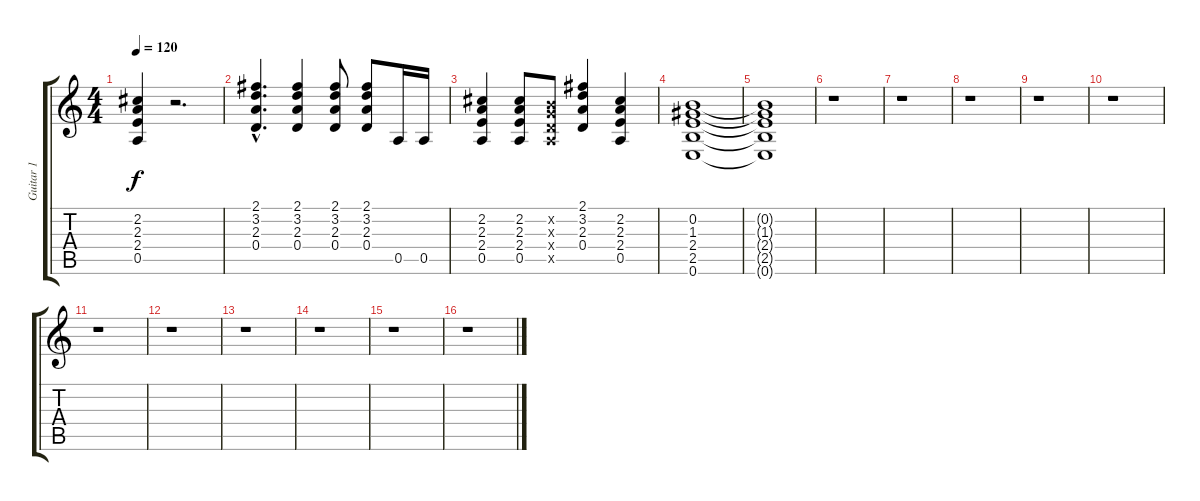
\track ("Guitar 1" "Guitar 1") {instrument electricguitarclean}
\staff {score tabs}
\tuning (E4 B3 G3 D3 A2 E2) {hide}
\ts (4 4)
\tempo 120
\clef g2
\ks c
(2.2 2.3 2.4 0.5).4{dy f} r.2{d} |
(2.1{hac} 3.2{hac} 2.3{hac} 0.4{hac}).4{d} (2.1 3.2 2.3 0.4).4 (2.1 3.2 2.3 0.4).8 (2.1 3.2 2.3 0.4).8 0.5.16 0.5.16 |
(2.2 2.3 2.4 0.5).4 (2.2 2.3 2.4 0.5).8 (0.2{x} 0.3{x} 0.4{x} 0.5{x}).8 (2.1 3.2 2.3 0.4).4 (2.2 2.3 2.4 0.5).4 |
(0.2 1.3 2.4 2.5 0.6).1 |
(0.2{t} 1.3{t} 2.4{t} 2.5{t} 0.6{t}).1 |
r.1 |
r.1 |
r.1 |
r.1 |
r.1 |
r.1 |
r.1 |
r.1 |
r.1 |
r.1 |
r.1
